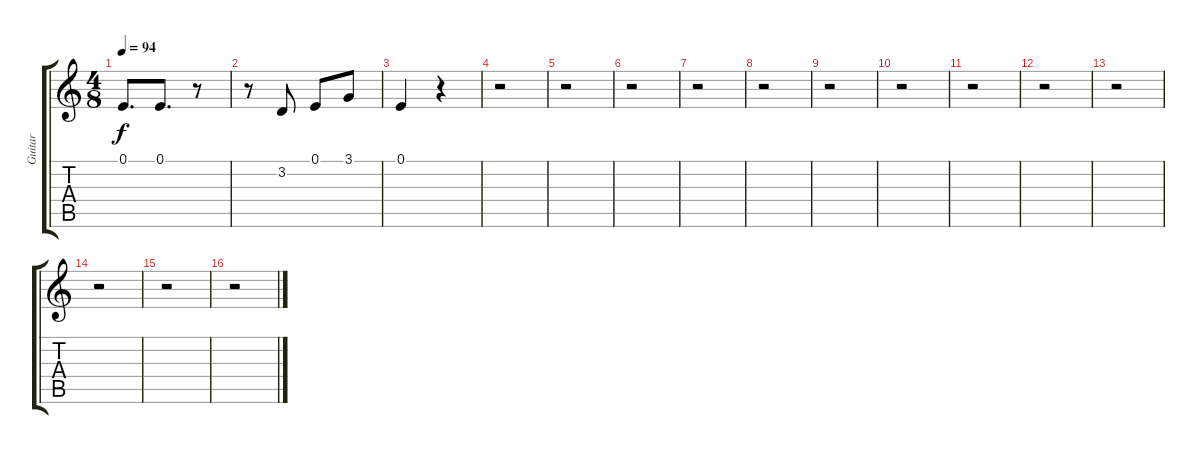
\track ("Guitar" "Guitar") {instrument lead1square}
\staff {score tabs}
\tuning (E4 B3 G3 D3 A2 E2) {hide}
\ts (4 8)
\tempo 94
\clef g2
\ks c
0.1.8{d dy f} 0.1.8{d} r.8 |
r.8 3.2.8 0.1.8 3.1.8 |
0.1.4 r.4 |
r.2 |
r.2 |
r.2 |
r.2 |
r.2 |
r.2 |
r.2 |
r.2 |
r.2 |
r.2 |
r.2 |
r.2 |
r.2
